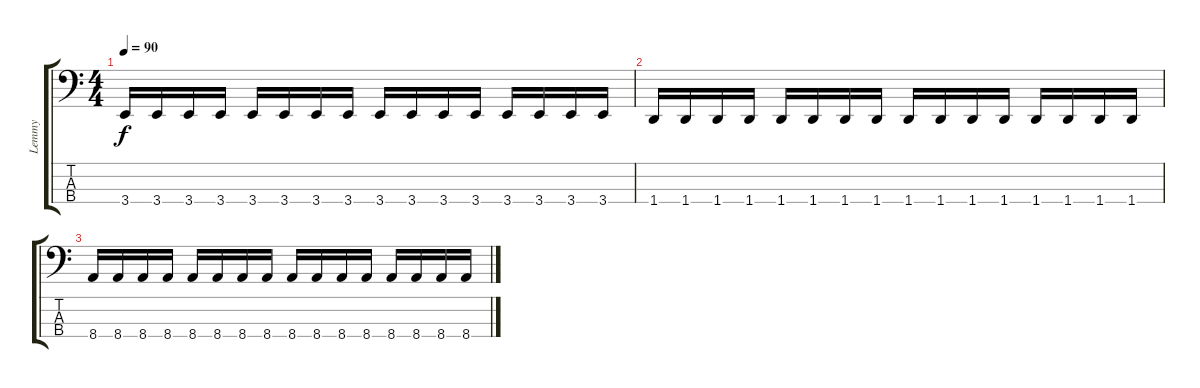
\track ("Lemmy" "Lemmy") {instrument overdrivenguitar}
\staff {score tabs}
\tuning (Gb2 Db2 Ab1 Db1) {hide}
\ts (4 4)
\tempo 90
\clef f4
\ks c
3.4.16{dy f} 3.4.16 3.4.16 3.4.16 3.4.16 3.4.16 3.4.16 3.4.16 3.4.16 3.4.16 3.4.16 3.4.16 3.4.16 3.4.16 3.4.16 3.4.16 |
1.4.16 1.4.16 1.4.16 1.4.16 1.4.16 1.4.16 1.4.16 1.4.16 1.4.16 1.4.16 1.4.16 1.4.16 1.4.16 1.4.16 1.4.16 1.4.16 |
8.4.16{volume 4} 8.4.16 8.4.16 8.4.16 8.4.16{volume 3} 8.4.16 8.4.16 8.4.16 8.4.16{volume 2} 8.4.16 8.4.16 8.4.16 8.4.16{volume 1} 8.4.16 8.4.16 8.4.16{volume 0}
